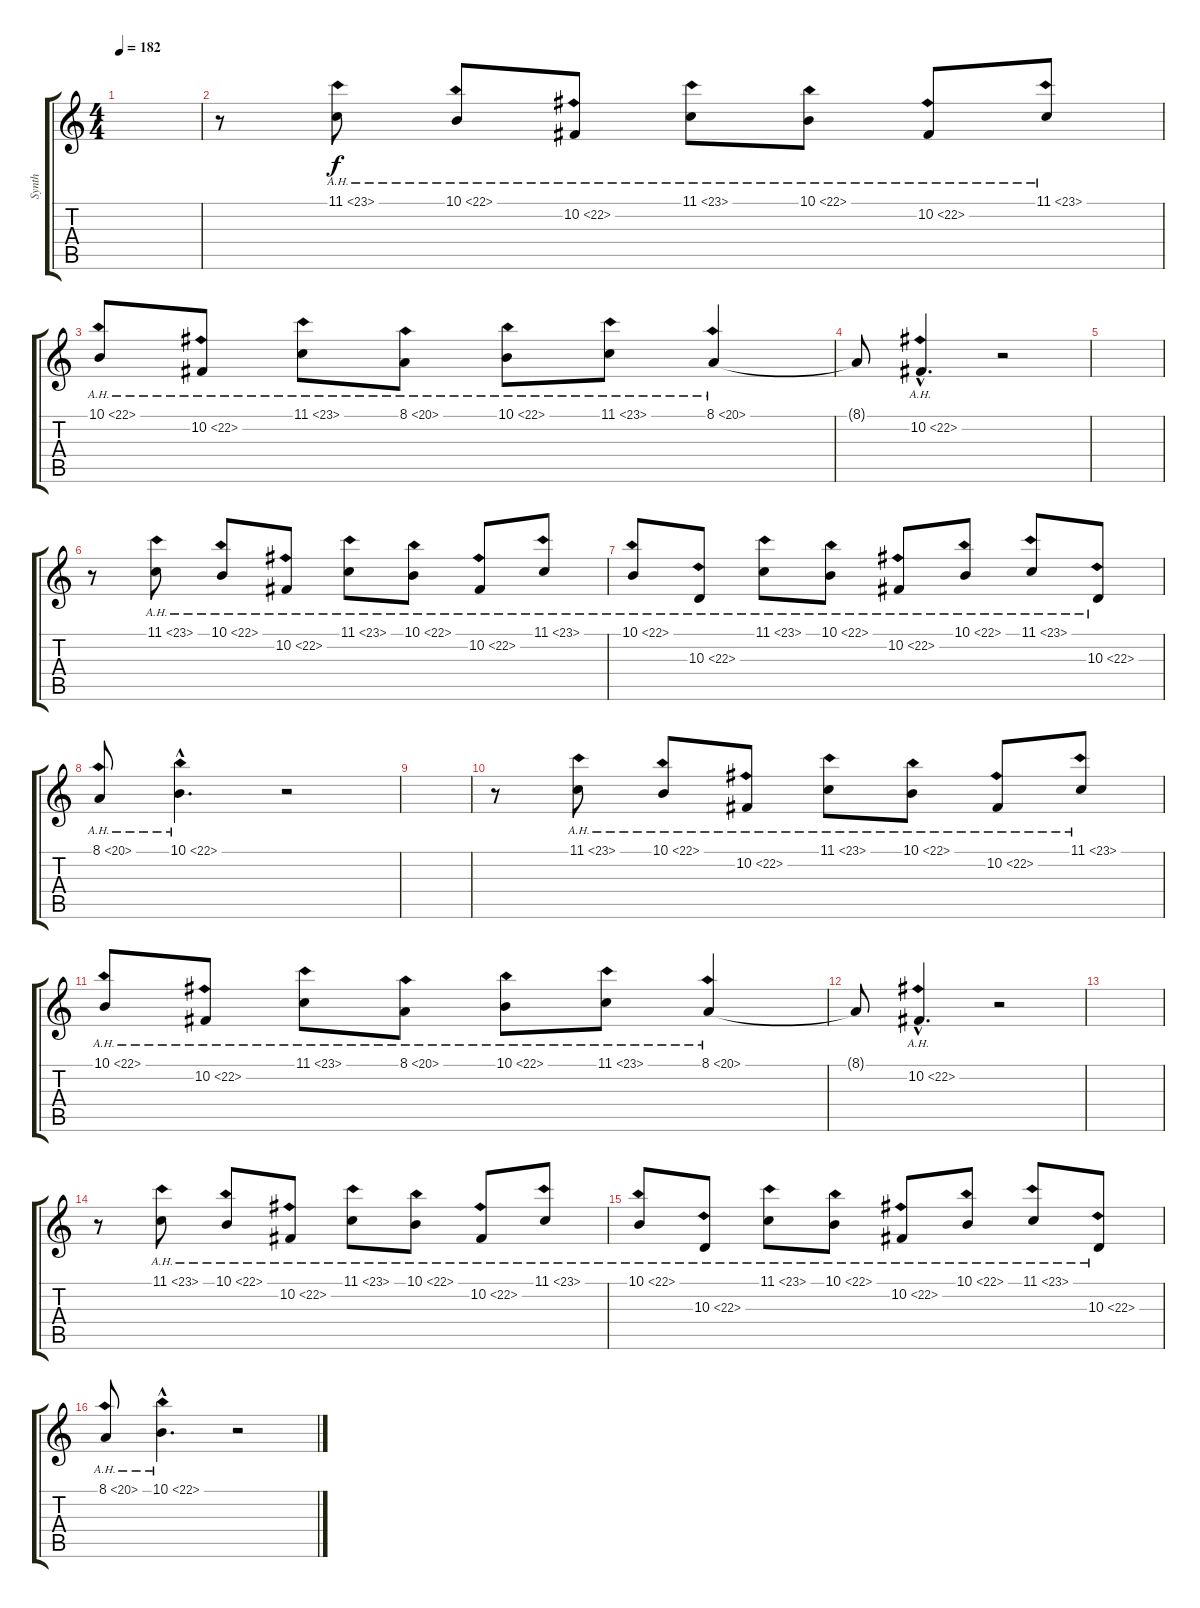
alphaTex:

\track ("Synth" "Synth") {instrument synthstrings1}
\staff {score tabs}
\tuning (Db4 Ab3 E3 B2 Gb2 B1) {hide}
\ts (4 4)
\tempo 182
\clef g2
\ks c
|
r.8 11.1{ah 12}.8{volume 9 instrument fx7echoes} 10.1{ah 12}.8 10.2{ah 12}.8 11.1{ah 12}.8 10.1{ah 12}.8 10.2{ah 12}.8 11.1{ah 12}.8 |
10.1{ah 12}.8 10.2{ah 12}.8 11.1{ah 12}.8 8.1{ah 12}.8 10.1{ah 12}.8 11.1{ah 12}.8 8.1{ah 12}.4 |
8.1{t}.8 10.2{ah 12 hac}.4{d} r.2 |
|
r.8 11.1{ah 12}.8{volume 9 instrument fx7echoes} 10.1{ah 12}.8 10.2{ah 12}.8 11.1{ah 12}.8 10.1{ah 12}.8 10.2{ah 12}.8 11.1{ah 12}.8 |
10.1{ah 12}.8 10.3{ah 12}.8 11.1{ah 12}.8 10.1{ah 12}.8 10.2{ah 12}.8 10.1{ah 12}.8 11.1{ah 12}.8 10.3{ah 12}.8 |
8.1{ah 12}.8 10.1{ah 12 hac}.4{d} r.2 |
|
r.8 11.1{ah 12}.8{volume 9 instrument fx7echoes} 10.1{ah 12}.8 10.2{ah 12}.8 11.1{ah 12}.8 10.1{ah 12}.8 10.2{ah 12}.8 11.1{ah 12}.8 |
10.1{ah 12}.8 10.2{ah 12}.8 11.1{ah 12}.8 8.1{ah 12}.8 10.1{ah 12}.8 11.1{ah 12}.8 8.1{ah 12}.4 |
8.1{t}.8 10.2{ah 12 hac}.4{d} r.2 |
|
r.8 11.1{ah 12}.8{volume 9 instrument fx7echoes} 10.1{ah 12}.8 10.2{ah 12}.8 11.1{ah 12}.8 10.1{ah 12}.8 10.2{ah 12}.8 11.1{ah 12}.8 |
10.1{ah 12}.8 10.3{ah 12}.8 11.1{ah 12}.8 10.1{ah 12}.8 10.2{ah 12}.8 10.1{ah 12}.8 11.1{ah 12}.8 10.3{ah 12}.8 |
8.1{ah 12}.8 10.1{ah 12 hac}.4{d} r.2
